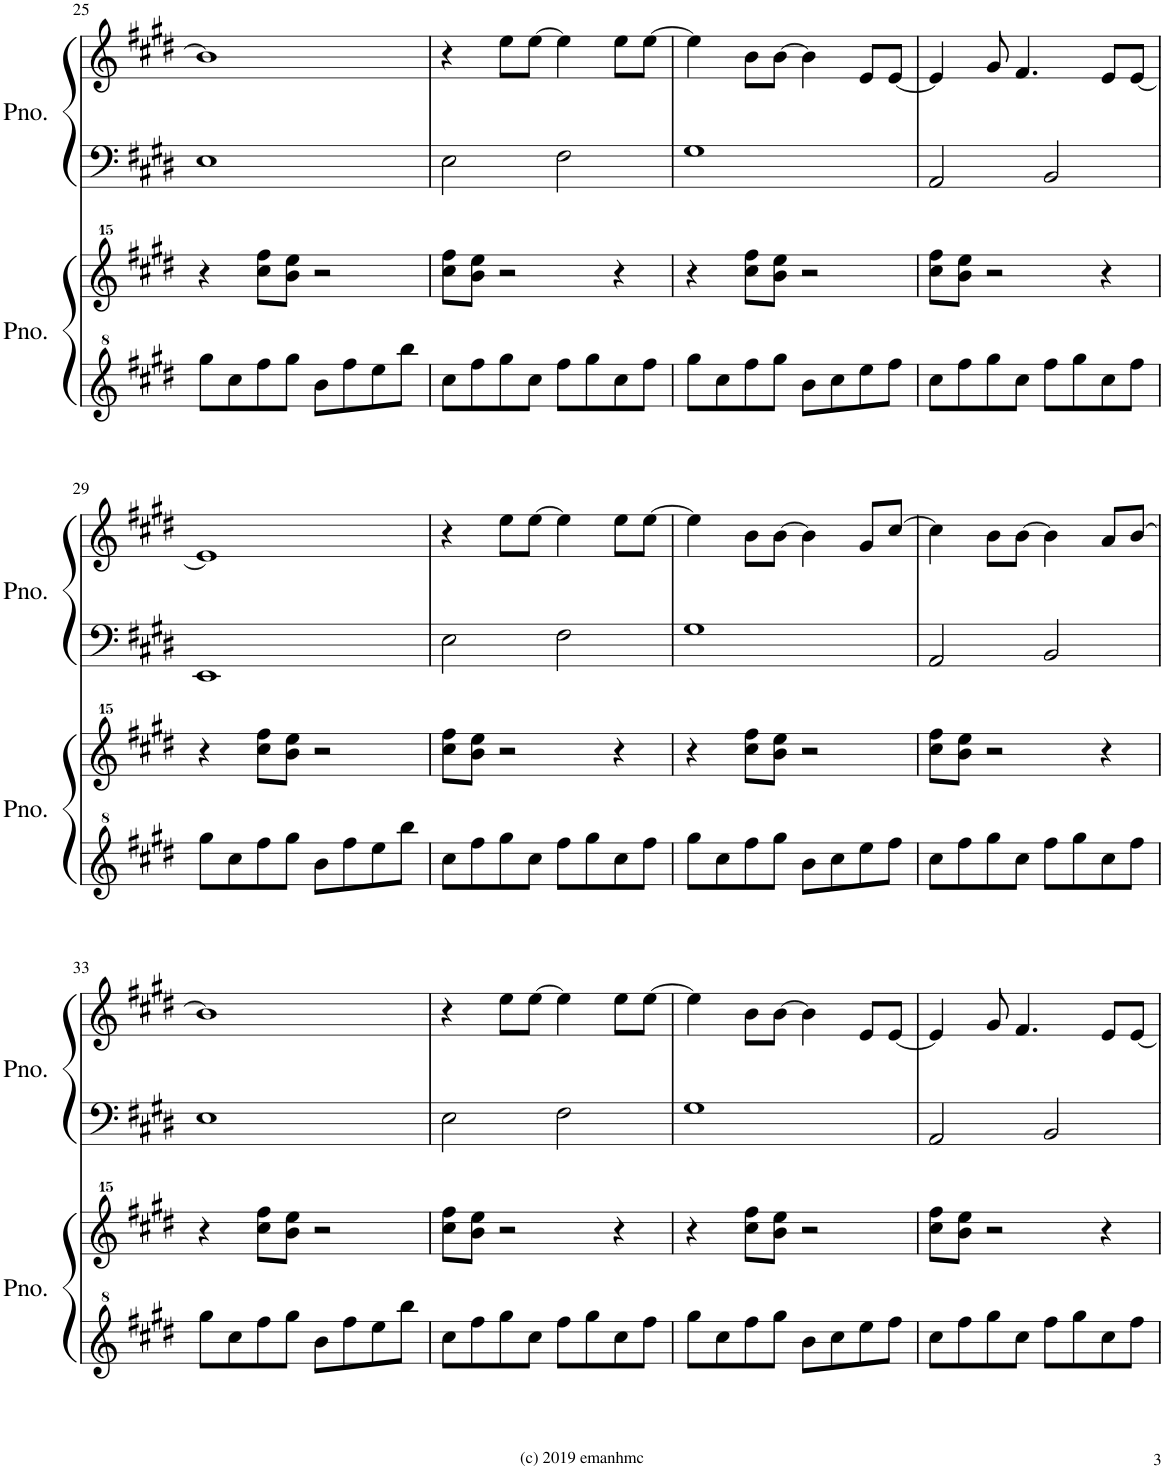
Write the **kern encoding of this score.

**kern	**kern	**kern	**kern
*part2	*part2	*part1	*part1
*staff4	*staff3	*staff2	*staff1
*I"Grand Piano	*	*I"Piano	*
*I'Pno.	*	*I'Pno.	*
!!LO:PB:g=z
*clefG^2	*clefG^^2	*clefF4	*clefG2
*k[f#c#g#d#]	*k[f#c#g#d#]	*k[f#c#g#d#]	*k[f#c#g#d#]
*M4/4	*M4/4	*M4/4	*M4/4
*met(c)	*met(c)	*met(c)	*met(c)
=25	=25	=25	=25
8ggg#\L	4r	1E	1b]
8ccc#\	.	.	.
8fff#\	8cccc#\ 8ffff#\L	.	.
8ggg#\J	8bbb\ 8eeee\J	.	.
8bb\L	2r	.	.
8fff#\	.	.	.
8eee\	.	.	.
8bbb\J	.	.	.
=26	=26	=26	=26
8ccc#\L	8cccc#\ 8ffff#\L	2E\	4r
8fff#\	8bbb\ 8eeee\J	.	.
8ggg#\	2r	.	8ee\L
8ccc#\J	.	.	[8ee\J
8fff#\L	.	2F#\	4ee\]
8ggg#\	.	.	.
8ccc#\	4r	.	8ee\L
8fff#\J	.	.	[8ee\J
=27	=27	=27	=27
8ggg#\L	4r	1G#	4ee\]
8ccc#\	.	.	.
8fff#\	8cccc#\ 8ffff#\L	.	8b\L
8ggg#\J	8bbb\ 8eeee\J	.	[8b\J
8bb\L	2r	.	4b\]
8ccc#\	.	.	.
8eee\	.	.	8e/L
8fff#\J	.	.	[8e/J
=28	=28	=28	=28
8ccc#\L	8cccc#\ 8ffff#\L	2AA/	4e/]
8fff#\	8bbb\ 8eeee\J	.	.
8ggg#\	2r	.	8g#/
8ccc#\J	.	.	4.f#/
8fff#\L	.	2BB/	.
8ggg#\	.	.	.
8ccc#\	4r	.	8e/L
8fff#\J	.	.	[8e/J
!!LO:LB:g=z
=29	=29	=29	=29
8ggg#\L	4r	1EE	1e]
8ccc#\	.	.	.
8fff#\	8cccc#\ 8ffff#\L	.	.
8ggg#\J	8bbb\ 8eeee\J	.	.
8bb\L	2r	.	.
8fff#\	.	.	.
8eee\	.	.	.
8bbb\J	.	.	.
=30	=30	=30	=30
8ccc#\L	8cccc#\ 8ffff#\L	2E\	4r
8fff#\	8bbb\ 8eeee\J	.	.
8ggg#\	2r	.	8ee\L
8ccc#\J	.	.	[8ee\J
8fff#\L	.	2F#\	4ee\]
8ggg#\	.	.	.
8ccc#\	4r	.	8ee\L
8fff#\J	.	.	[8ee\J
=31	=31	=31	=31
8ggg#\L	4r	1G#	4ee\]
8ccc#\	.	.	.
8fff#\	8cccc#\ 8ffff#\L	.	8b\L
8ggg#\J	8bbb\ 8eeee\J	.	[8b\J
8bb\L	2r	.	4b\]
8ccc#\	.	.	.
8eee\	.	.	8g#/L
8fff#\J	.	.	[8cc#/J
=32	=32	=32	=32
8ccc#\L	8cccc#\ 8ffff#\L	2AA/	4cc#\]
8fff#\	8bbb\ 8eeee\J	.	.
8ggg#\	2r	.	8b\L
8ccc#\J	.	.	[8b\J
8fff#\L	.	2BB/	4b\]
8ggg#\	.	.	.
8ccc#\	4r	.	8a/L
8fff#\J	.	.	[8b/J
!!LO:LB:g=z
=33	=33	=33	=33
8ggg#\L	4r	1E	1b]
8ccc#\	.	.	.
8fff#\	8cccc#\ 8ffff#\L	.	.
8ggg#\J	8bbb\ 8eeee\J	.	.
8bb\L	2r	.	.
8fff#\	.	.	.
8eee\	.	.	.
8bbb\J	.	.	.
=34	=34	=34	=34
8ccc#\L	8cccc#\ 8ffff#\L	2E\	4r
8fff#\	8bbb\ 8eeee\J	.	.
8ggg#\	2r	.	8ee\L
8ccc#\J	.	.	[8ee\J
8fff#\L	.	2F#\	4ee\]
8ggg#\	.	.	.
8ccc#\	4r	.	8ee\L
8fff#\J	.	.	[8ee\J
=35	=35	=35	=35
8ggg#\L	4r	1G#	4ee\]
8ccc#\	.	.	.
8fff#\	8cccc#\ 8ffff#\L	.	8b\L
8ggg#\J	8bbb\ 8eeee\J	.	[8b\J
8bb\L	2r	.	4b\]
8ccc#\	.	.	.
8eee\	.	.	8e/L
8fff#\J	.	.	[8e/J
=36	=36	=36	=36
8ccc#\L	8cccc#\ 8ffff#\L	2AA/	4e/]
8fff#\	8bbb\ 8eeee\J	.	.
8ggg#\	2r	.	8g#/
8ccc#\J	.	.	4.f#/
8fff#\L	.	2BB/	.
8ggg#\	.	.	.
8ccc#\	4r	.	8e/L
8fff#\J	.	.	[8e/J
=	=	=	=
*-	*-	*-	*-
